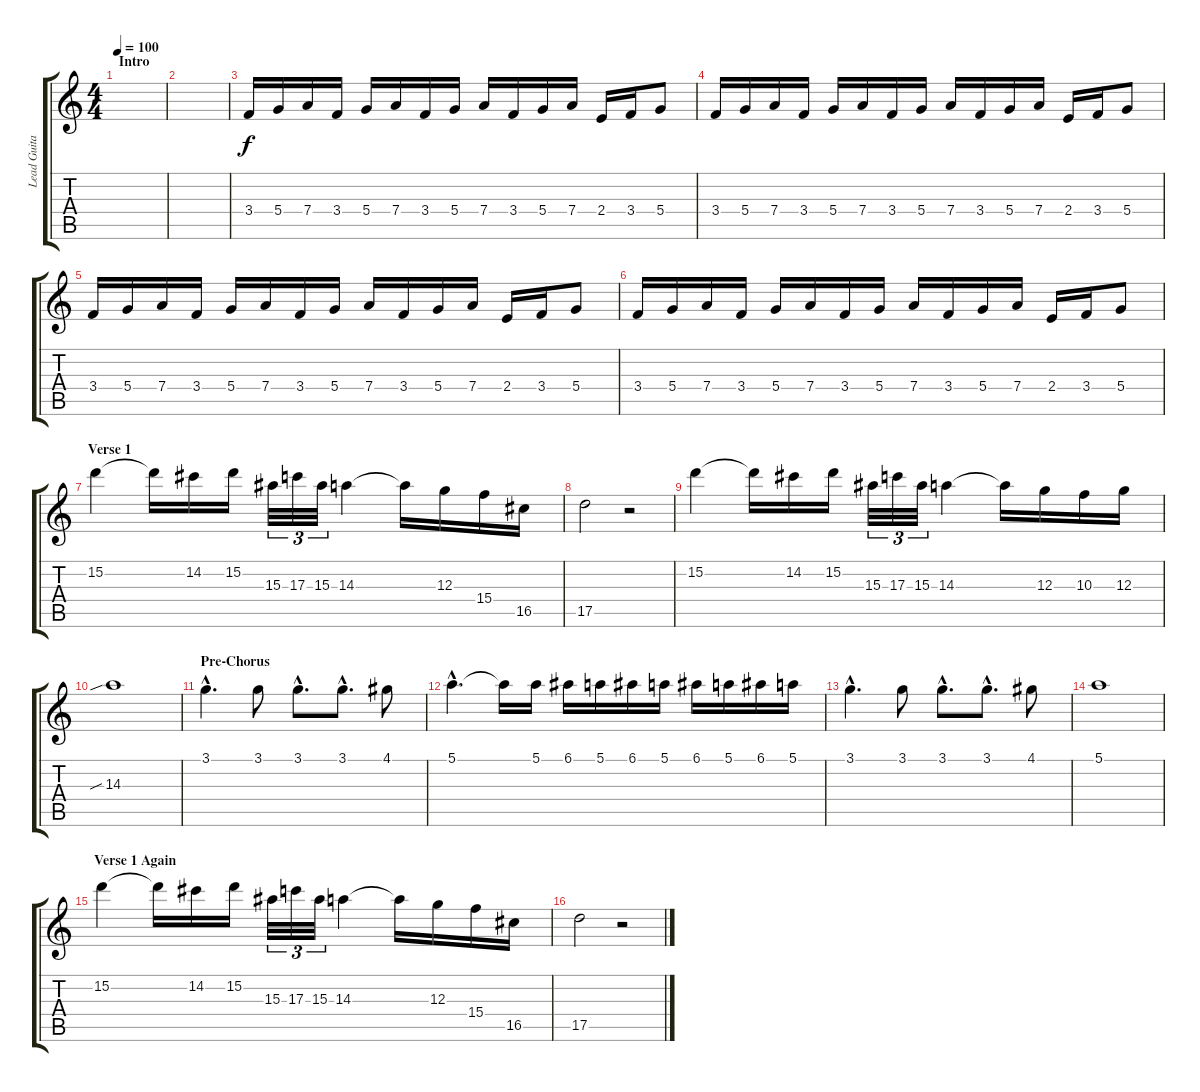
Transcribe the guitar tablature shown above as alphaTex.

\track ("Lead Guitar" "Lead Guita") {instrument distortionguitar}
\staff {score tabs}
\tuning (E4 B3 G3 D3 A2 E2) {hide}
\ts (4 4)
\section ("" "Intro")
\tempo 100
\clef g2
\ks c
|
|
3.4.16 5.4.16 7.4.16 3.4.16 5.4.16 7.4.16 3.4.16 5.4.16 7.4.16 3.4.16 5.4.16 7.4.16 2.4.16 3.4.16 5.4.8 |
3.4.16 5.4.16 7.4.16 3.4.16 5.4.16 7.4.16 3.4.16 5.4.16 7.4.16 3.4.16 5.4.16 7.4.16 2.4.16 3.4.16 5.4.8 |
3.4.16 5.4.16 7.4.16 3.4.16 5.4.16 7.4.16 3.4.16 5.4.16 7.4.16 3.4.16 5.4.16 7.4.16 2.4.16 3.4.16 5.4.8 |
3.4.16 5.4.16 7.4.16 3.4.16 5.4.16 7.4.16 3.4.16 5.4.16 7.4.16 3.4.16 5.4.16 7.4.16 2.4.16 3.4.16 5.4.8 |
\section ("" "Verse 1")
15.2.4{instrument overdrivenguitar} 15.2{t}.16 14.2.16 15.2.16 15.3.32{tu (3 2)} 17.3.32{tu (3 2)} 15.3.32{tu (3 2)} 14.3.4 14.3{t}.16 12.3.16 15.4.16 16.5.16 |
17.5.2 r.2 |
15.2.4{instrument overdrivenguitar} 15.2{t}.16 14.2.16 15.2.16 15.3.32{tu (3 2)} 17.3.32{tu (3 2)} 15.3.32{tu (3 2)} 14.3.4 14.3{t}.16 12.3.16 10.3.16 12.3.16 |
14.3{sib}.1 |
\section ("" "Pre-Chorus")
3.1{hac}.4{d} 3.1.8 3.1{hac}.8{d} 3.1{hac}.8{d} 4.1.8 |
5.1{hac}.4{d} 5.1{t}.16 5.1.16 6.1.16 5.1.16 6.1.16 5.1.16 6.1.16 5.1.16 6.1.16 5.1.16 |
3.1{hac}.4{d} 3.1.8 3.1{hac}.8{d} 3.1{hac}.8{d} 4.1.8 |
5.1.1 |
\section ("" "Verse 1 Again")
15.2.4{instrument overdrivenguitar} 15.2{t}.16 14.2.16 15.2.16 15.3.32{tu (3 2)} 17.3.32{tu (3 2)} 15.3.32{tu (3 2)} 14.3.4 14.3{t}.16 12.3.16 15.4.16 16.5.16 |
17.5.2 r.2
